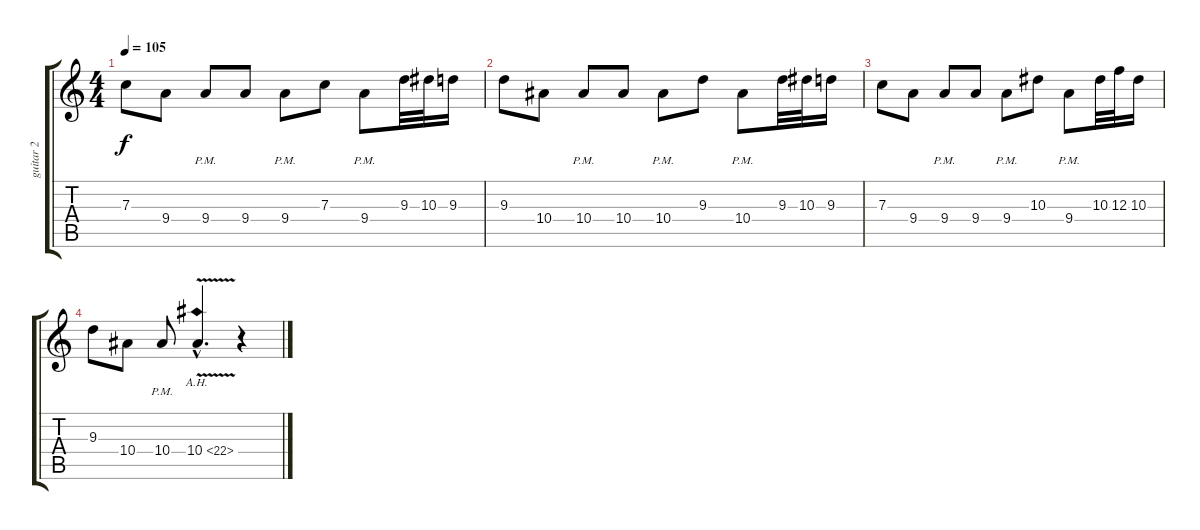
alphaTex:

\track ("guitar 2" "guitar 2") {instrument distortionguitar}
\staff {score tabs}
\tuning (D4 A3 F3 C3 G2 C2) {hide}
\ts (4 4)
\tempo 105
\clef g2
\ks c
7.3.8{dy f} 9.4.8 9.4{pm}.8 9.4.8 9.4{pm}.8 7.3.8 9.4{pm}.8 9.3.32 10.3.32 9.3.16 |
9.3.8 10.4.8 10.4{pm}.8 10.4.8 10.4{pm}.8 9.3.8 10.4{pm}.8 9.3.32 10.3.32 9.3.16 |
7.3.8 9.4.8 9.4{pm}.8 9.4.8 9.4{pm}.8 10.3.8 9.4{pm}.8 10.3.32 12.3.32 10.3.16 |
9.3.8 10.4.8 10.4{pm}.8 10.4{ah 12 v hac}.4{d} r.4
